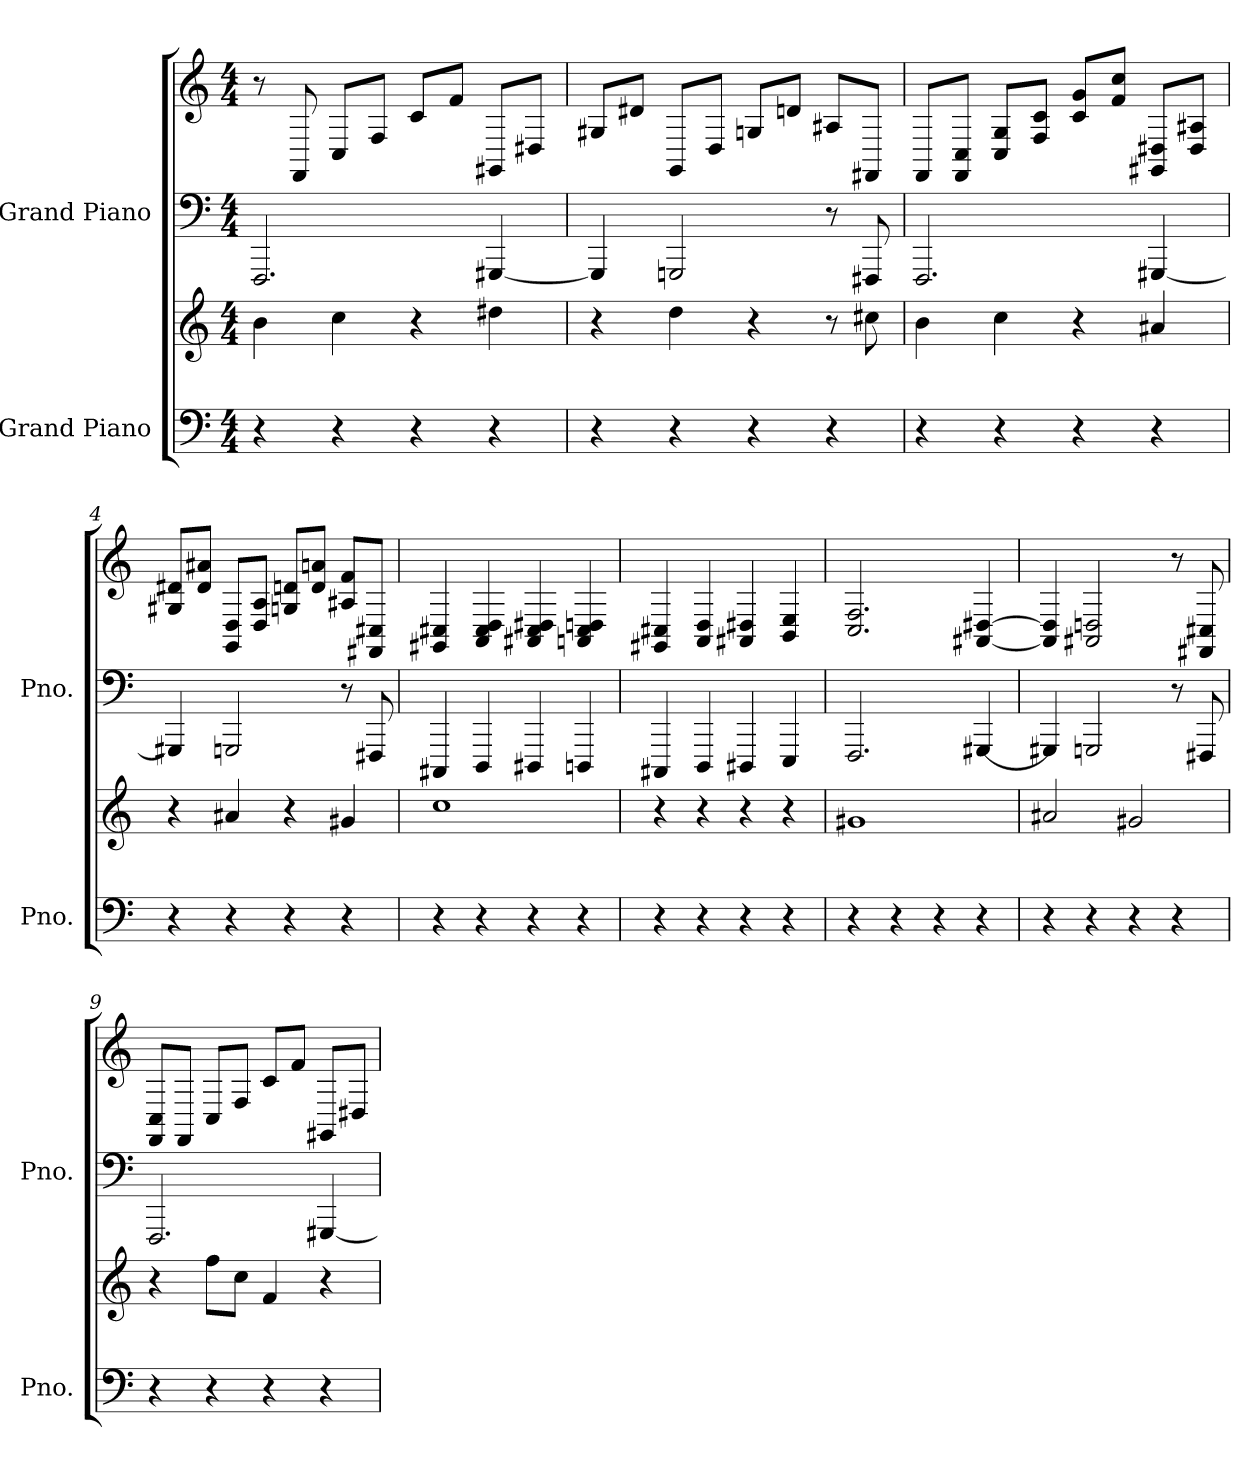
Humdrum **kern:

**kern	**kern	**kern	**kern
*part2	*part2	*part1	*part1
*staff4	*staff3	*staff2	*staff1
*I"Grand Piano	*	*I"Grand Piano	*
*I'Pno.	*	*I'Pno.	*
*stria5	*stria5	*stria5	*stria5
*clefF4	*clefG2	*clefF4	*clefG2
*k[]	*k[]	*k[]	*k[]
*M4/4	*M4/4	*M4/4	*M4/4
*MM80	*MM80	*MM80	*MM80
=1	=1	=1	=1
4r	4b	2.FFF	8r
.	.	.	8FF
4r	4cc	.	8CL
.	.	.	8FJ
4r	4r	.	8cL
.	.	.	8fJ
4r	4dd#X	[4GGG#X	8GG#XL
.	.	.	8D#XJ
=2	=2	=2	=2
4r	4r	4GGG#]	8G#XL
.	.	.	8d#XJ
4r	4dd	2GGG	8GGL
.	.	.	8DJ
4r	4r	.	8GnL
.	.	.	8dnJ
4r	8r	8r	8A#XL
.	8cc#X	8FFF#X	8FF#XJ
=3	=3	=3	=3
4r	4b	2.FFF	8FFL
.	.	.	8FF 8CJ
4r	4cc	.	8C 8GL
.	.	.	8F 8cJ
4r	4r	.	8c 8gL
.	.	.	8f 8ccJ
4r	4a#X	[4GGG#X	8GG#X 8D#XL
.	.	.	8D# 8A#XJ
=4	=4	=4	=4
4r	4r	4GGG#X]	8G#X 8d#XL
.	.	.	8d# 8a#XJ
4r	4a#X	2GGGn	8GG 8DL
.	.	.	8D 8AJ
4r	4r	.	8Gn 8dnL
.	.	.	8d 8anJ
4r	4g#X	8r	8A#X 8fL
.	.	8FFF#X	8FF#X 8C#XJ
=5	=5	=5	=5
4r	1cc	4CCC#X	4C#X 4GG#X
4r	.	4DDD	4AA 4C# 4D
4r	.	4DDD#X	4AA#X 4C# 4D#X
4r	.	4DDDn	4AAn 4Dn 4C#
=6	=6	=6	=6
4r	4r	4CCC#X	4GG#X 4C#X
4r	4r	4DDD	4AA 4D
4r	4r	4DDD#X	4AA#X 4D#X
4r	4r	4EEE	4BB 4E
=7	=7	=7	=7
4r	1g#X	2.FFF	2.F 2.C
4r	.	.	.
4r	.	.	.
4r	.	[4GGG#X	[4AA#X [4D#X
=8	=8	=8	=8
4r	2a#X	4GGG#X]	4AA#] 4D#]
4r	.	2GGGn	2D 2AA#X
4r	2g#X	.	.
4r	.	8r	8r
.	.	8FFF#X	8C#X 8FF#X
=9	=9	=9	=9
4r	4r	2.FFF	8FF 8CL
.	.	.	8FFJ
4r	8ffL	.	8CL
.	8ccJ	.	8FJ
4r	4f	.	8cL
.	.	.	8fJ
4r	4r	[4GGG#X	8GG#XL
.	.	.	8D#XJ
=	=	=	=
*-	*-	*-	*-
